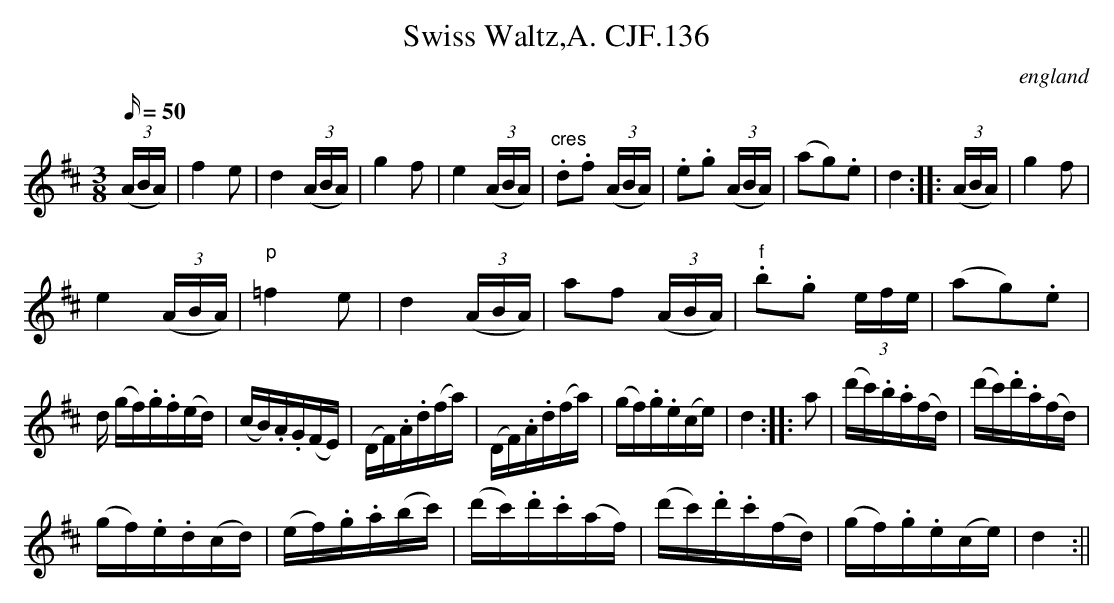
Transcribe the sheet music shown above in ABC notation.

X:1
T:Swiss Waltz,A. CJF.136
O:england
M:3/8
L:1/16
Q:50
K:D
((3ABA)|f4e2|d4((3ABA)|g4f2|e4((3ABA)|"cres".d2.f2 \
((3ABA)|.e2.g2 ((3ABA)|(a2g2).e2|d4:||:((3ABA)|g4f2|
e4((3ABA)|"p"=f4e2|d4((3ABA)|a2f2 ((3ABA)|"f".b2.g2 ""(3efe|(a2g2).e2|
d
4:||:A2|"f"(DF).A.d(fa)|(DF).A.d(fa)|
(gf).g.f(ed)|(cB).A.G(FE)|(DF).A.d(fa)|(DF).A.d(fa)|\
(gf).g.e(ce)|d4:||:a2|(d'c').b.a(fd)|(d'c').d'.a(fd)|
(gf).e.d(cd)|(ef).g.a(bc')|(d'c').d'.c'(af)|\
(d'c').d'.c'(fd)|(gf).g.e(ce)|d4:||
